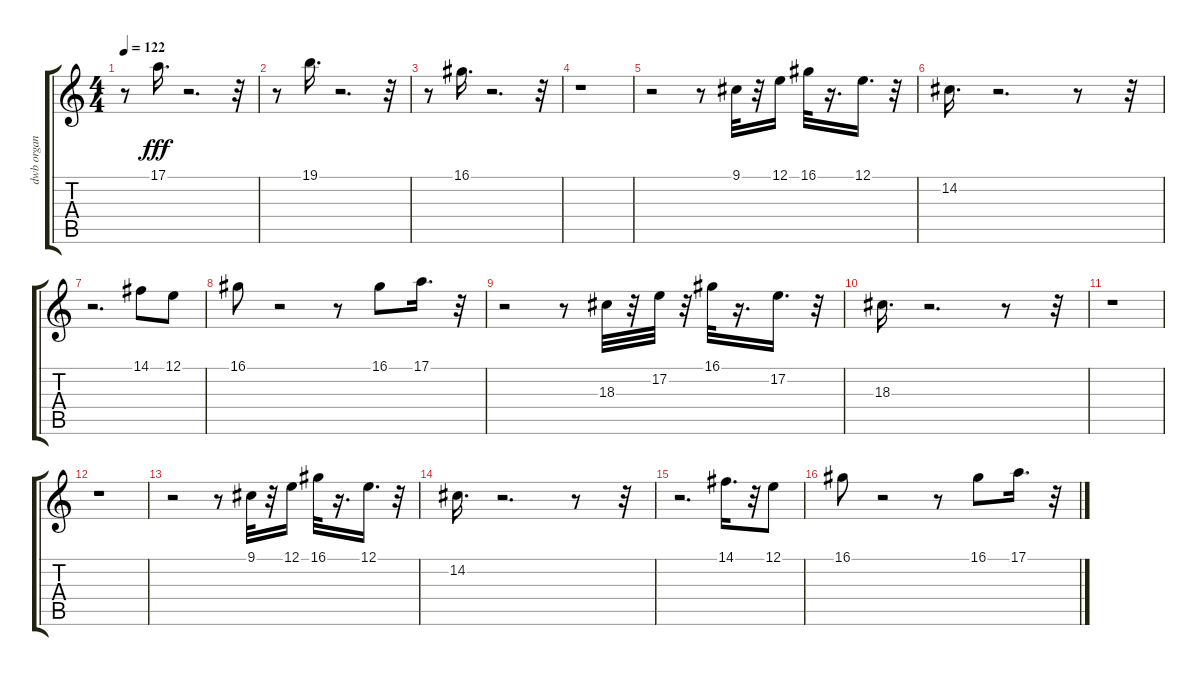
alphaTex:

\track ("dwb organ" "dwb organ") {instrument drawbarorgan}
\staff {score tabs}
\tuning (E4 B3 G3 D3 A2 E2) {hide}
\ts (4 4)
\tempo 122
\clef g2
\ks c
r.8{dy fff} 17.1.16{d} r.2{d} r.32 |
r.8 19.1.16{d} r.2{d} r.32 |
r.8 16.1.16{d} r.2{d} r.32 |
r.1 |
r.2 r.8 9.1.32 r.32 12.1.16 16.1.32 r.16{d} 12.1.16{d} r.32 |
14.2.16{d} r.2{d} r.8 r.32 |
r.2{d} 14.1.8 12.1.8 |
16.1.8 r.2 r.8 16.1.8 17.1.16{d} r.32 |
r.2 r.8 18.3.32 r.32 17.2.32 r.32 16.1.32 r.16{d} 17.2.16{d} r.32 |
18.3.16{d} r.2{d} r.8 r.32 |
r.1 |
r.1 |
r.2 r.8 9.1.32 r.32 12.1.16 16.1.32 r.16{d} 12.1.16{d} r.32 |
14.2.16{d} r.2{d} r.8 r.32 |
r.2{d} 14.1.16{d} r.32 12.1.8 |
16.1.8 r.2 r.8 16.1.8 17.1.16{d} r.32
